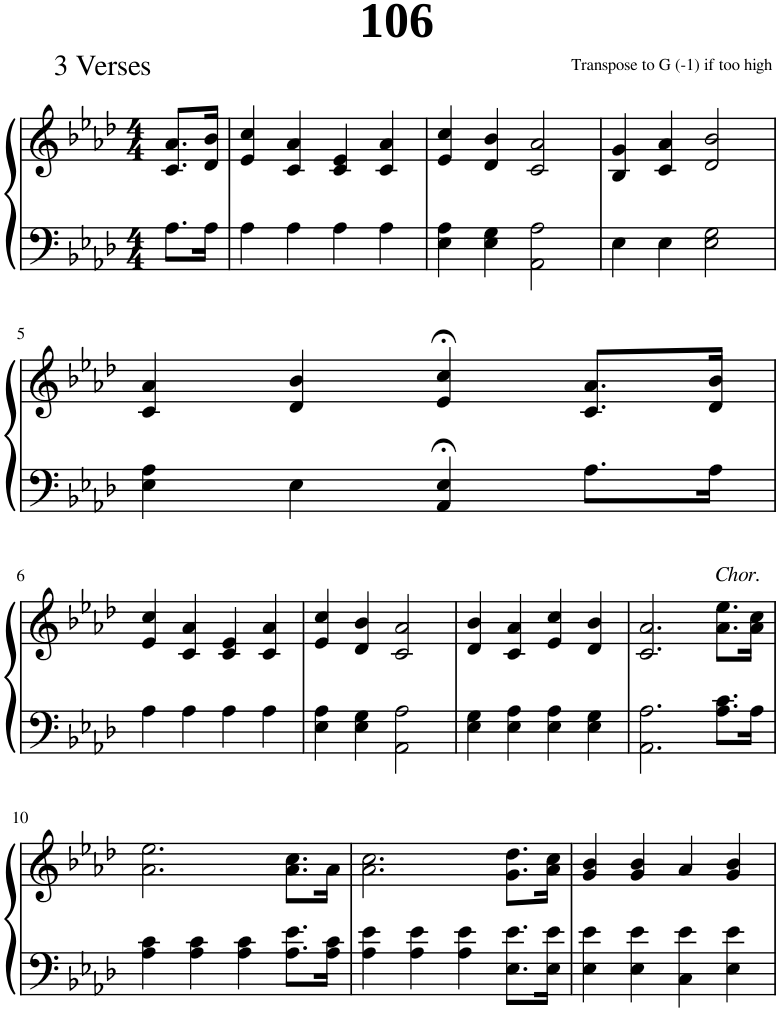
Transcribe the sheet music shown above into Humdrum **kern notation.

**kern	**kern
*part1	*part1
*staff2	*staff1
*I"Piano	*
*I'Pno.	*
*clefF4	*clefG2
*k[b-e-a-d-]	*k[b-e-a-d-]
*M4/4	*M4/4
=1	=1
8.A-\L	8.c/ 8.a-/L
16A-\Jk	16d-/ 16b-/Jk
=2	=2
4A-\	4e-/ 4cc/
4A-\	4c/ 4a-/
4A-\	4c/ 4e-/
4A-\	4c/ 4a-/
=3	=3
4E-\ 4A-\	4e-/ 4cc/
4E-\ 4G\	4d-/ 4b-/
2AA-\ 2A-\	2c/ 2a-/
=4	=4
4E-\	4B-/ 4g/
4E-\	4c/ 4a-/
2E-\ 2G\	2d-/ 2b-/
!!LO:LB:g=z
=5	=5
4E-\ 4A-\	4c/ 4a-/
4E-\	4d-/ 4b-/
4AA-/;< 4E-/;<	4e-/;< 4cc/;<
8.A-\L	8.c/ 8.a-/L
16A-\Jk	16d-/ 16b-/Jk
!!LO:LB:g=z
=6	=6
4A-\	4e-/ 4cc/
4A-\	4c/ 4a-/
4A-\	4c/ 4e-/
4A-\	4c/ 4a-/
=7	=7
4E-\ 4A-\	4e-/ 4cc/
4E-\ 4G\	4d-/ 4b-/
2AA-\ 2A-\	2c/ 2a-/
=8	=8
4E-\ 4G\	4d-/ 4b-/
4E-\ 4A-\	4c/ 4a-/
4E-\ 4A-\	4e-/ 4cc/
4E-\ 4G\	4d-/ 4b-/
=9	=9
2.AA-\ 2.A-\	2.c/ 2.a-/
!	!LO:TX:a:i:t=Chor.
8.A-\ 8.c\L	8.a-\ 8.ee-\L
16A-\Jk	16a-\ 16cc\Jk
!!LO:LB:g=z
=10	=10
4A-\ 4c\	2.a-\ 2.ee-\
4A-\ 4c\	.
4A-\ 4c\	.
8.A-\ 8.e-\L	8.a-\ 8.cc\L
16A-\ 16c\Jk	16a-\Jk
=11	=11
4A-\ 4e-\	2.a-\ 2.cc\
4A-\ 4e-\	.
4A-\ 4e-\	.
8.E-\ 8.e-\L	8.g\ 8.dd-\L
16E-\ 16e-\Jk	16a-\ 16cc\Jk
=12	=12
4E-\ 4e-\	4g/ 4b-/
4E-\ 4e-\	4g/ 4b-/
4C\ 4e-\	4a-/
4E-\ 4e-\	4g/ 4b-/
=	=
*-	*-
